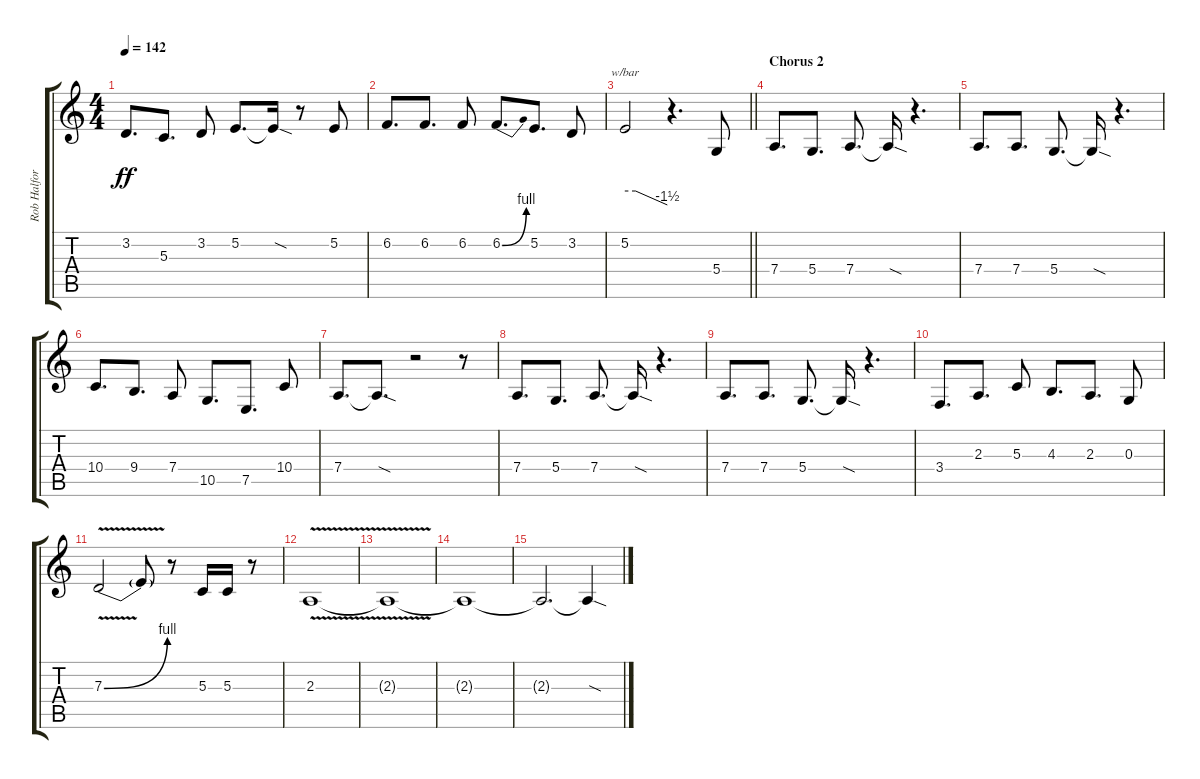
\track ("Rob Halford" "Rob Halfor") {instrument violin}
\staff {score tabs}
\tuning (E4 B3 G3 D3 A2 E2) {hide}
\ts (4 4)
\tempo 142
\clef g2
\ks c
3.2.8{d dy ff} 5.3.8{d} 3.2.8 5.2.8{d} 5.2{sod t}.16 r.8 5.2.8 |
6.2.8{d} 6.2.8{d} 6.2.8 6.2{be (bend 0 0 60 4)}.8{d} 5.2.8{d} 3.2.8 |
\barLineRight lightlight
5.2.2{tbe (custom default 0 0 15 0 60 -6)} r.4{d} 5.4.8 |
\section ("" "Chorus 2")
7.4.8{d} 5.4.8{d} 7.4.8{d} 7.4{sod t}.16 r.4{d} |
7.4.8{d} 7.4.8{d} 5.4.8{d} 5.4{sod t}.16 r.4{d} |
10.4.8{d} 9.4.8{d} 7.4.8 10.5.8{d} 7.5.8{d} 10.4.8 |
7.4.8{d} 7.4{sod t}.8{d} r.2 r.8 |
7.4.8{d} 5.4.8{d} 7.4.8{d} 7.4{sod t}.16 r.4{d} |
7.4.8{d} 7.4.8{d} 5.4.8{d} 5.4{sod t}.16 r.4{d} |
3.4.8{d} 2.3.8{d} 5.3.8 4.3.8{d} 2.3.8{d} 0.3.8 |
7.3{be (bend 0 0 60 4) v}.2 7.3{t}.8 r.8 5.3.16 5.3.16 r.8 |
2.3{v}.1 |
2.3{t}.1 |
2.3{t}.1 |
2.3{t}.2{d} 2.3{sod t}.4
